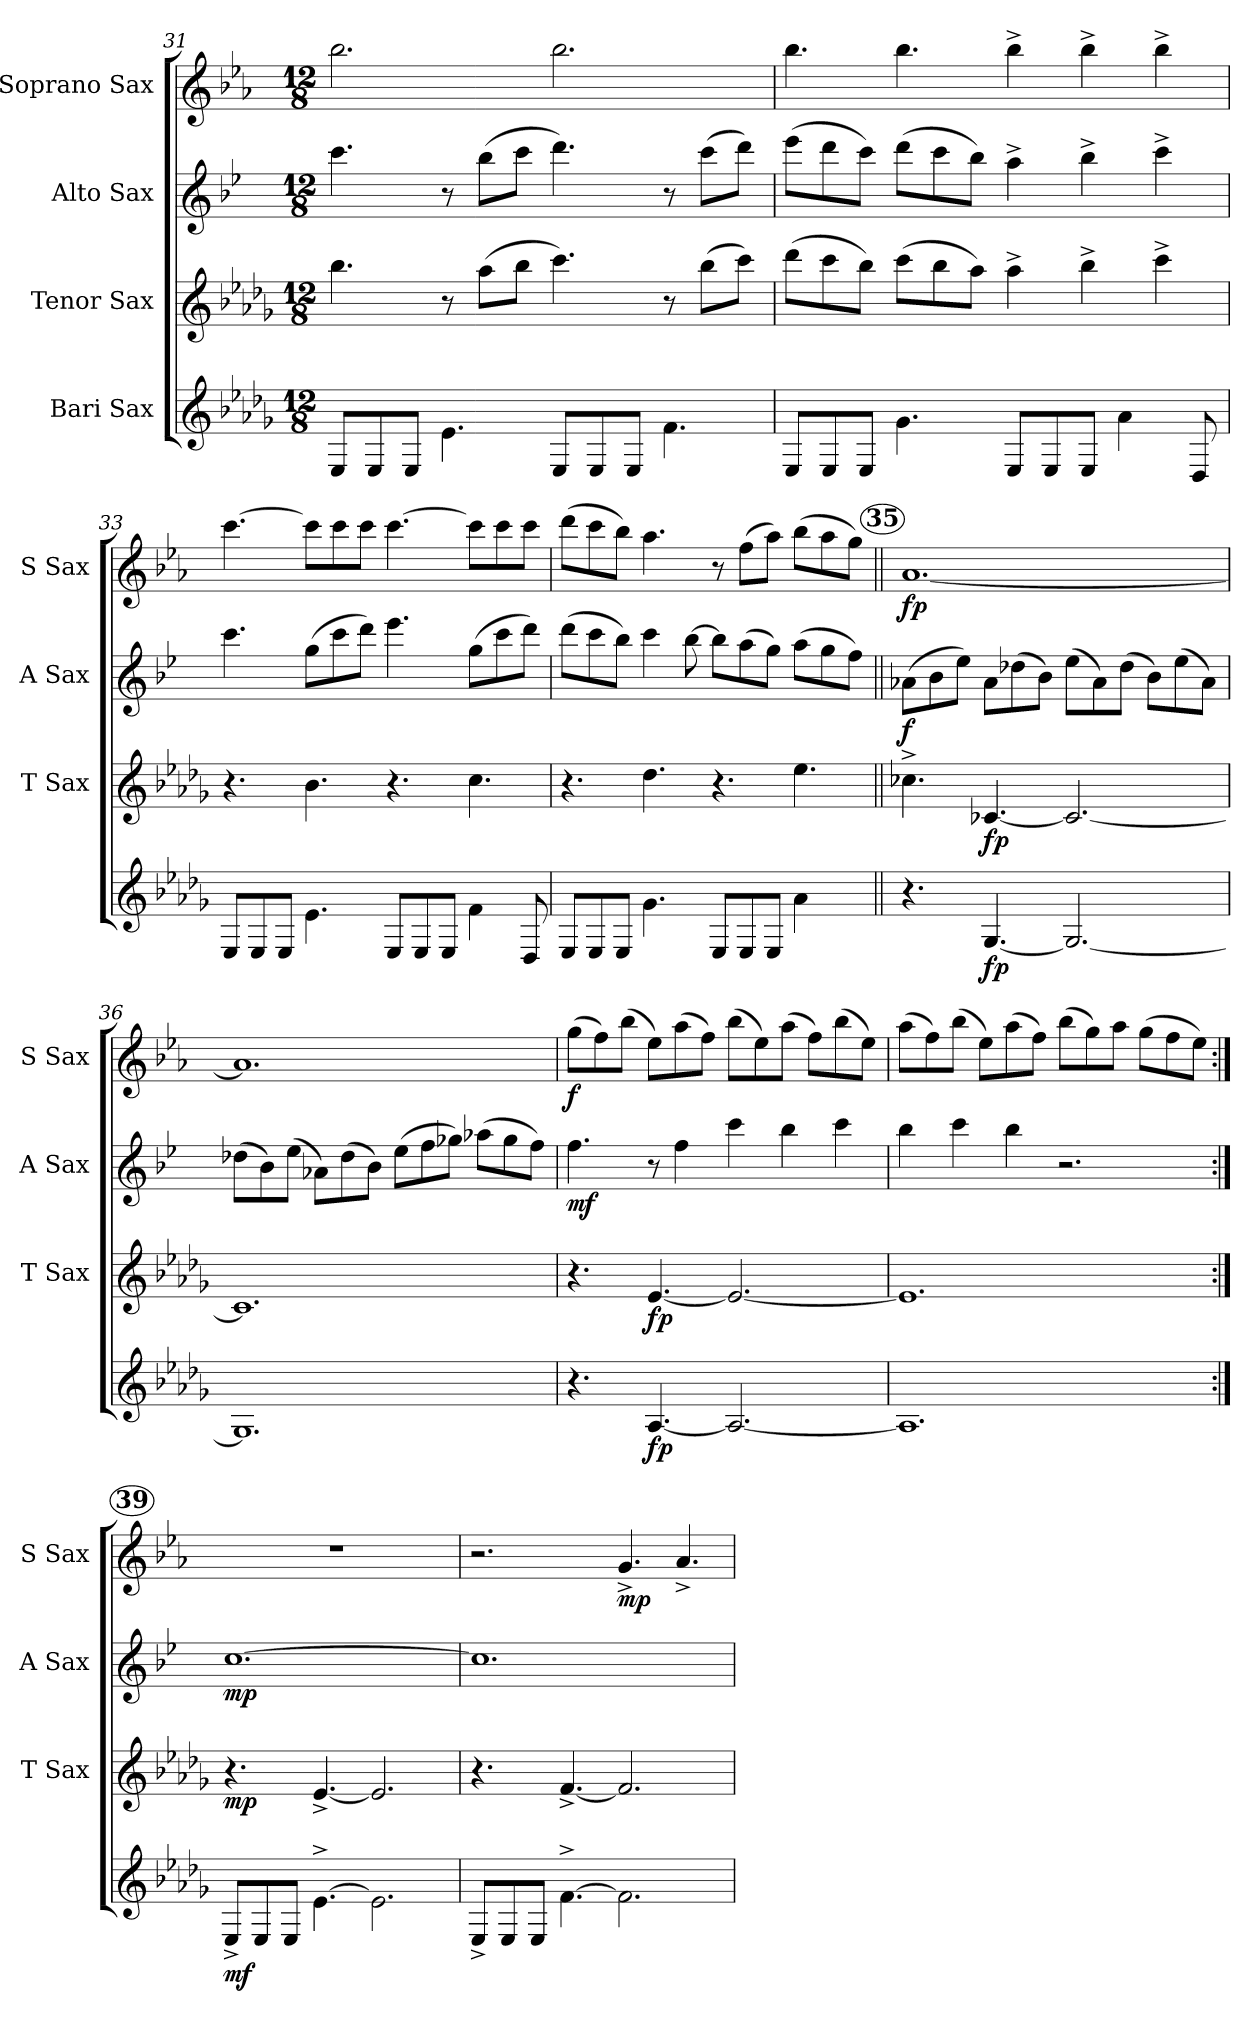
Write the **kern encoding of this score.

**kern	**dynam	**kern	**dynam	**kern	**dynam	**kern	**dynam
*part4	*part4	*part3	*part3	*part2	*part2	*part1	*part1
*staff4	*staff4	*staff3	*staff3	*staff2	*staff2	*staff1	*staff1
*I"Bari Sax	*	*I"Tenor Sax	*	*I"Alto Sax	*	*I"Soprano Sax	*
*	*	*I'T Sax	*	*I'A Sax	*	*I'S Sax	*
!!LO:LB:g=z
*clefG2	*	*clefG2	*	*clefG2	*	*clefG2	*
*ITrd12c21	*	*ITrd8c14	*	*ITrd5c9	*	*ITrd1c2	*
*k[b-e-a-d-g-]	*	*k[b-e-a-d-g-]	*	*k[b-e-a-d-g-]	*	*k[b-e-a-d-g-]	*
*D-:	*	*D-:	*	*D-:	*	*D-:	*
*M12/8	*	*M12/8	*	*M12/8	*	*M12/8	*
=31	=31	=31	=31	=31	=31	=31	=31
8EE-/L	.	4.b-\	.	4.ee-\	.	2.aa-\	.
8EE-/	.	.	.	.	.	.	.
8EE-/J	.	.	.	.	.	.	.
4.E-\	.	8r	.	8r	.	.	.
.	.	(>8a-\L	.	(>8dd-\L	.	.	.
.	.	8b-\J	.	8ee-\J	.	.	.
8EE-/L	.	4.cc\)	.	4.ff\)	.	2.aa-\	.
8EE-/	.	.	.	.	.	.	.
8EE-/J	.	.	.	.	.	.	.
4.F\	.	8r	.	8r	.	.	.
.	.	(>8b-\L	.	(>8ee-\L	.	.	.
.	.	8cc\J)	.	8ff\J)	.	.	.
=32	=32	=32	=32	=32	=32	=32	=32
8EE-/L	.	(>8dd-\L	.	(>8gg-\L	.	4.aa-\	.
8EE-/	.	8cc\	.	8ff\	.	.	.
8EE-/J	.	8b-\J)	.	8ee-\J)	.	.	.
4.G-\	.	(>8cc\L	.	(>8ff\L	.	4.aa-\	.
.	.	8b-\	.	8ee-\	.	.	.
.	.	8a-\J)	.	8dd-\J)	.	.	.
8EE-/L	.	4a-^>\	.	4cc^>\	.	4aa-^>\	.
8EE-/	.	.	.	.	.	.	.
8EE-/J	.	4b-^>\	.	4dd-^>\	.	4aa-^>\	.
4A-\	.	.	.	.	.	.	.
.	.	4cc^>\	.	4ee-^>\	.	4aa-^>\	.
8DD-/	.	.	.	.	.	.	.
=33	=33	=33	=33	=33	=33	=33	=33
8EE-/L	.	4.r	.	4.ee-\	.	[4.bb-\	.
8EE-/	.	.	.	.	.	.	.
8EE-/J	.	.	.	.	.	.	.
4.E-\	.	4.B-\	.	(>8b-\L	.	8bb-\L]	.
.	.	.	.	8ee-\	.	8bb-\	.
.	.	.	.	8ff\J)	.	8bb-\J	.
8EE-/L	.	4.r	.	4.gg-\	.	[4.bb-\	.
8EE-/	.	.	.	.	.	.	.
8EE-/J	.	.	.	.	.	.	.
4F\	.	4.c\	.	(>8b-\L	.	8bb-\L]	.
.	.	.	.	8ee-\	.	8bb-\	.
8DD-/	.	.	.	8ff\J)	.	8bb-\J	.
=34	=34	=34	=34	=34	=34	=34	=34
8EE-/L	.	4.r	.	(>8ff\L	.	(>8ccc\L	.
8EE-/	.	.	.	8ee-\	.	8bb-\	.
8EE-/J	.	.	.	8dd-\J)	.	8aa-\J)	.
4.G-\	.	4.d-\	.	4ee-\	.	4.gg-\	.
.	.	.	.	[8dd-\	.	.	.
8EE-/L	.	4.r	.	8dd-\L]	.	8r	.
8EE-/	.	.	.	(>8cc\	.	(>8ee-\L	.
8EE-/J	.	.	.	8b-\J)	.	8gg-\J)	.
4A-\	.	4.e-\	.	(>8cc\L	.	(>8aa-\L	.
.	.	.	.	8b-\	.	8gg-\	.
8ryy	.	.	.	8a-\J)	.	8ff\J)	.
!!LO:PB:g=z
!!LO:REH:place=s1:a:B:enc=circle:fs=11.9:t=35
=35||	=35||	=35||	=35||	=35||	=35||	=35||	=35||
!	!	!	!	!	!LO:DY:b	!	!LO:DY:b
4.r	.	4.c-X^>\	.	(>8c-X\L	f	[1.g-	fp
.	.	.	.	8d-\	.	.	.
.	.	.	.	8g-\J)	.	.	.
!	!LO:DY:b	!	!LO:DY:b	!	!	!	!
[4.GG-/	fp	[4.C-X/	fp	8c-\L	.	.	.
.	.	.	.	(>8f-X\	.	.	.
.	.	.	.	8d-\J)	.	.	.
2.GG-/_	.	2.C-/_	.	(>8g-\L	.	.	.
.	.	.	.	8c-\)	.	.	.
.	.	.	.	(>8f-\J	.	.	.
.	.	.	.	8d-\L)	.	.	.
.	.	.	.	(>8g-\	.	.	.
.	.	.	.	8c-\J)	.	.	.
=36	=36	=36	=36	=36	=36	=36	=36
1.GG-]	.	1.C-]	.	(>8f-X\L	.	1.g-]	.
.	.	.	.	8d-\)	.	.	.
.	.	.	.	(>8g-\J	.	.	.
.	.	.	.	8c-X\L)	.	.	.
.	.	.	.	(>8f-\	.	.	.
.	.	.	.	8d-\J)	.	.	.
.	.	.	.	(>8g-\L	.	.	.
.	.	.	.	8a-\	.	.	.
.	.	.	.	8b--X\J)	.	.	.
.	.	.	.	(>8cc-X\L	.	.	.
.	.	.	.	8b--\	.	.	.
.	.	.	.	8a-\J)	.	.	.
=37	=37	=37	=37	=37	=37	=37	=37
!	!	!	!	!	!LO:DY:b	!	!LO:DY:b
4.r	.	4.r	.	4.a-\	mf	(>8ff\L	f
.	.	.	.	.	.	8ee-\)	.
.	.	.	.	.	.	(>8aa-\J	.
!	!LO:DY:b	!	!LO:DY:b	!	!	!	!
[4.AA-/	fp	[4.E-/	fp	8r	.	8dd-\L)	.
.	.	.	.	4a-\	.	(>8gg-\	.
.	.	.	.	.	.	8ee-\J)	.
2.AA-/_	.	2.E-/_	.	4ee-\	.	(>8aa-\L	.
.	.	.	.	.	.	8dd-\)	.
.	.	.	.	4dd-\	.	(>8gg-\J	.
.	.	.	.	.	.	8ee-\L)	.
.	.	.	.	4ee-\	.	(>8aa-\	.
.	.	.	.	.	.	8dd-\J)	.
=38	=38	=38	=38	=38	=38	=38	=38
1.AA-]	.	1.E-]	.	4dd-\	.	(>8gg-\L	.
.	.	.	.	.	.	8ee-\)	.
.	.	.	.	4ee-\	.	(>8aa-\J	.
.	.	.	.	.	.	8dd-\L)	.
.	.	.	.	4dd-\	.	(>8gg-\	.
.	.	.	.	.	.	8ee-\J)	.
.	.	.	.	2.r	.	(>8aa-\L	.
.	.	.	.	.	.	8ff\)	.
.	.	.	.	.	.	8gg-\J	.
.	.	.	.	.	.	(>8ff\L	.
.	.	.	.	.	.	8ee-\	.
.	.	.	.	.	.	8dd-\J)	.
!!LO:LB:g=z
!!LO:REH:place=s1:a:B:enc=circle:fs=11.9:t=39
=39:|!	=39:|!	=39:|!	=39:|!	=39:|!	=39:|!	=39:|!	=39:|!
!	!LO:DY:b	!	!LO:DY:b	!	!LO:DY:b	!	!
8EE-^</L	mf	4.r	mp	[1.e-	mp	1.r	.
8EE-/	.	.	.	.	.	.	.
8EE-/J	.	.	.	.	.	.	.
[4.E-^>\	.	[4.E-^</	.	.	.	.	.
2.E-\]	.	2.E-/]	.	.	.	.	.
=40	=40	=40	=40	=40	=40	=40	=40
8EE-^</L	.	4.r	.	1.e-]	.	2.r	.
8EE-/	.	.	.	.	.	.	.
8EE-/J	.	.	.	.	.	.	.
[4.F^>\	.	[4.F^</	.	.	.	.	.
!	!	!	!	!	!	!	!LO:DY:b
2.F\]	.	2.F/]	.	.	.	4.f^</	mp
.	.	.	.	.	.	4.g-^</	.
=	=	=	=	=	=	=	=
*-	*-	*-	*-	*-	*-	*-	*-
